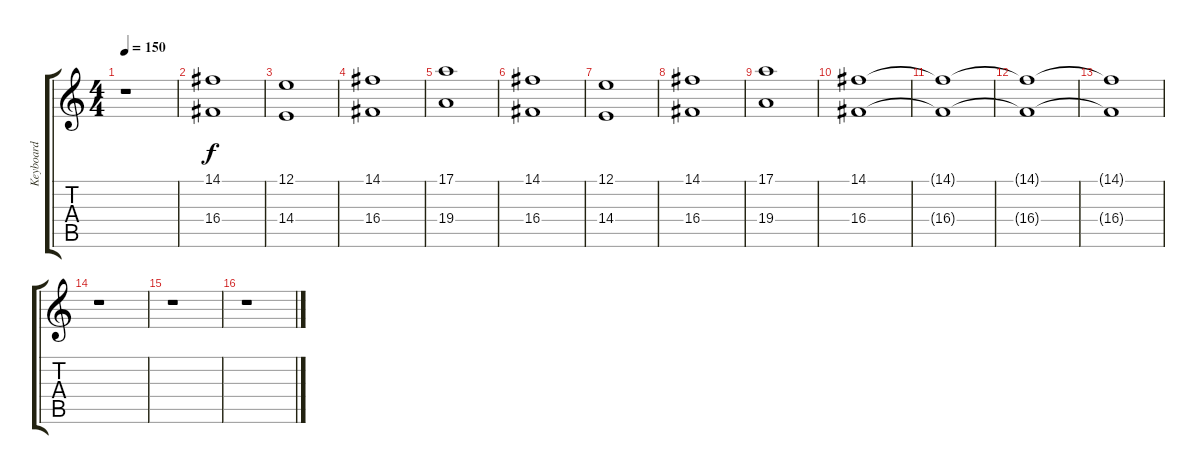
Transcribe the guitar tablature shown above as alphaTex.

\track ("Keyboard" "Keyboard") {instrument fx7echoes}
\staff {score tabs}
\tuning (E4 B3 G3 D3 A2 E2) {hide}
\ts (4 4)
\tempo 150
\clef g2
\ks c
r.1{dy f} |
(14.1 16.4).1{volume 11} |
(12.1 14.4).1 |
(14.1 16.4).1 |
(17.1 19.4).1 |
(14.1 16.4).1 |
(12.1 14.4).1 |
(14.1 16.4).1 |
(17.1 19.4).1 |
(14.1 16.4).1 |
(14.1{t} 16.4{t}).1 |
(14.1{t} 16.4{t}).1{volume 0} |
(14.1{t} 16.4{t}).1 |
r.1 |
r.1 |
r.1
